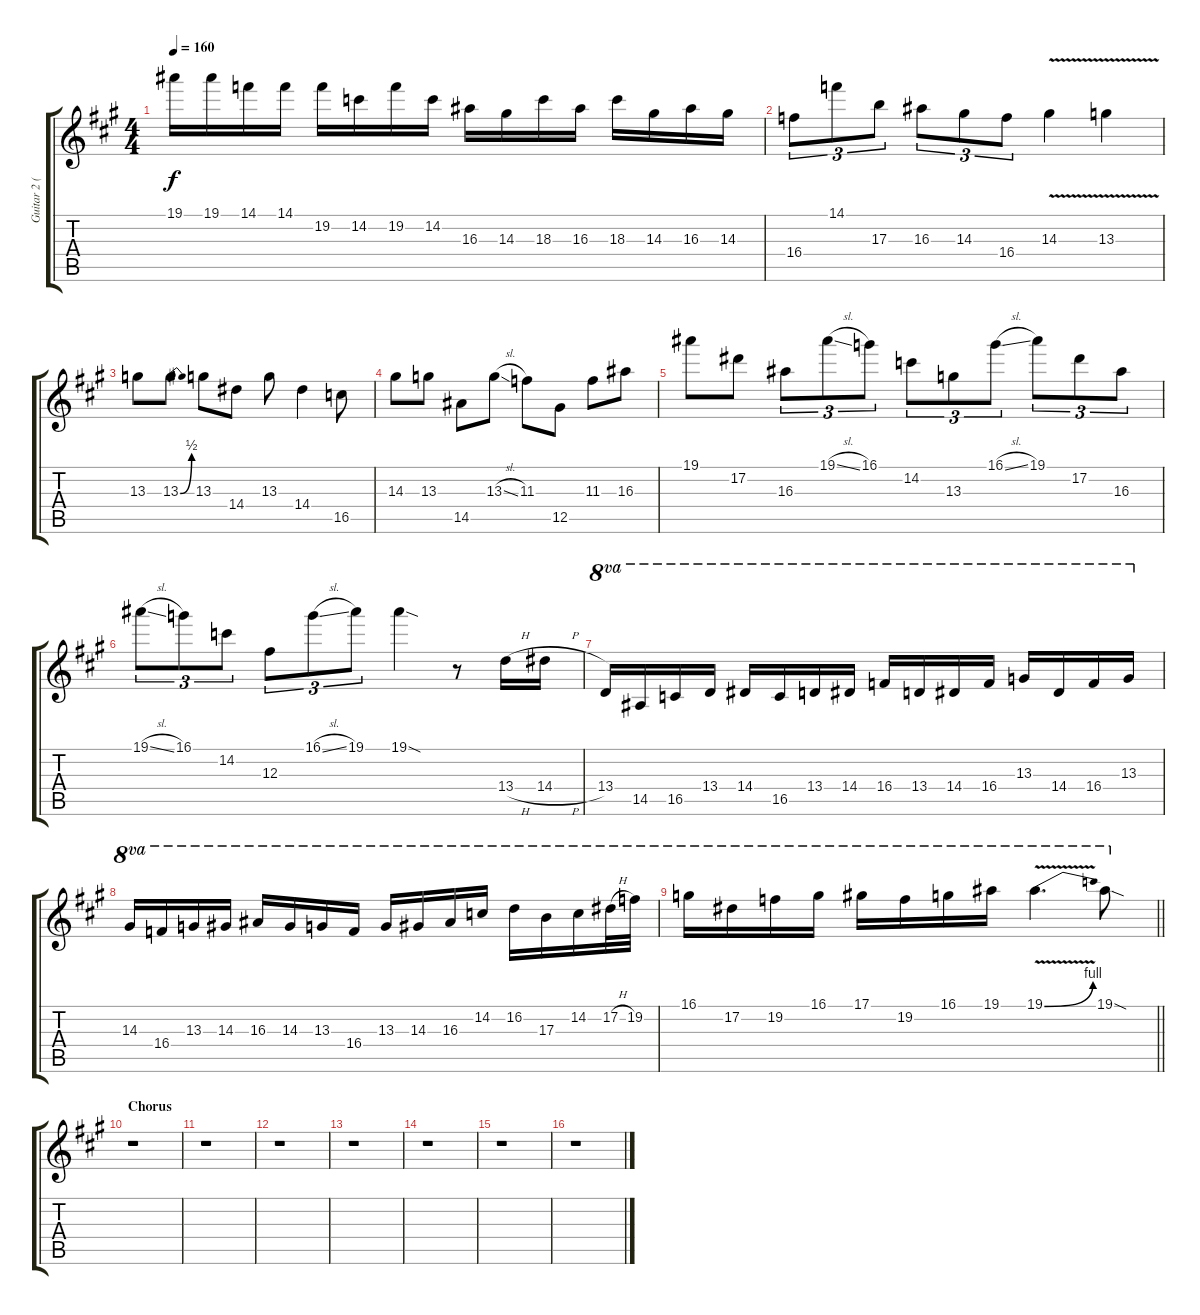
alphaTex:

\track ("Guitar 2 (Solo)" "Guitar 2 (") {instrument overdrivenguitar}
\staff {score tabs}
\tuning (Eb4 Bb3 Gb3 Db3 Ab2 Eb2) {hide}
\ts (4 4)
\tempo 160
\clef g2
\ks a
19.1.16{dy f} 19.1.16 14.1.16 14.1.16 19.2.16 14.2.16 19.2.16 14.2.16 16.3.16 14.3.16 18.3.16 16.3.16 18.3.16 14.3.16 16.3.16 14.3.16 |
16.4.8{tu (3 2)} 14.1.8{tu (3 2)} 17.3.8{tu (3 2)} 16.3.8{tu (3 2)} 14.3.8{tu (3 2)} 16.4.8{tu (3 2)} 14.3{v}.4 13.3{v}.4 |
13.3.8 13.3{be (bend 0 0 60 2)}.8 13.3.8 14.4.8 13.3.8 14.4.4 16.5.8 |
14.3.8 13.3.8 14.5.8 13.3{sl}.8 11.3.8 12.5.8 11.3.8 16.3.8 |
19.1.8 17.2.8 16.3.8{tu (3 2)} 19.1{sl}.8{tu (3 2)} 16.1.8{tu (3 2)} 14.2.8{tu (3 2)} 13.3.8{tu (3 2)} 16.1{sl}.8{tu (3 2)} 19.1.8{tu (3 2)} 17.2.8{tu (3 2)} 16.3.8{tu (3 2)} |
19.1{sl}.8{tu (3 2)} 16.1.8{tu (3 2)} 14.2.8{tu (3 2)} 12.3.8{tu (3 2)} 16.1{sl}.8{tu (3 2)} 19.1.8{tu (3 2)} 19.1{sod}.4 r.8 13.4{h}.16 14.4{h}.16 |
13.4.16{ot 8va} 14.5.16{ot 8va} 16.5.16{ot 8va} 13.4.16{ot 8va} 14.4.16{ot 8va} 16.5.16{ot 8va} 13.4.16{ot 8va} 14.4.16{ot 8va} 16.4.16{ot 8va} 13.4.16{ot 8va} 14.4.16{ot 8va} 16.4.16{ot 8va} 13.3.16{ot 8va} 14.4.16{ot 8va} 16.4.16{ot 8va} 13.3.16{ot 8va} |
14.3.16{ot 8va} 16.4.16{ot 8va} 13.3.16{ot 8va} 14.3.16{ot 8va} 16.3.16{ot 8va} 14.3.16{ot 8va} 13.3.16{ot 8va} 16.4.16{ot 8va} 13.3.16{ot 8va} 14.3.16{ot 8va} 16.3.16{ot 8va} 14.2.16{ot 8va} 16.2.16{ot 8va} 17.3.16{ot 8va} 14.2.16{ot 8va} 17.2{h}.32{ot 8va} 19.2.32{ot 8va} |
\barLineRight lightlight
16.1.16{ot 8va} 17.2.16{ot 8va} 19.2.16{ot 8va} 16.1.16{ot 8va} 17.1.16{ot 8va} 19.2.16{ot 8va} 16.1.16{ot 8va} 19.1.16{ot 8va} 19.1{be (bend 0 0 60 4) v}.4{d ot 8va} 19.1{sod}.8{ot 8va} |
\section ("" "Chorus")
r.1 |
r.1 |
r.1 |
r.1 |
r.1 |
r.1 |
r.1
